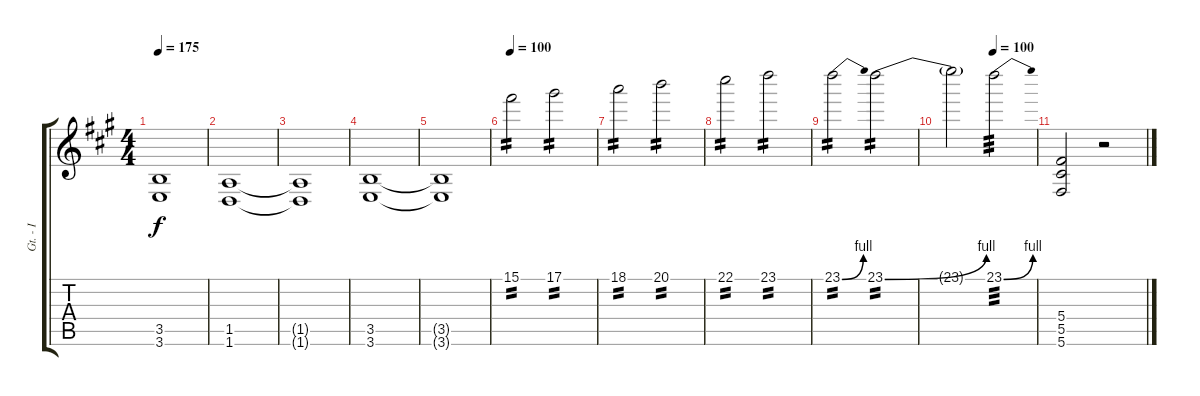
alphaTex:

\track ("Gt. - I" "Gt. - I") {instrument distortionguitar}
\staff {score tabs}
\tuning (Eb4 Bb3 Gb3 Db3 Ab2 Db2) {hide}
\ts (4 4)
\tempo 175
\clef g2
\ks f#minor
(3.5 3.6).1{dy f} |
(1.5 1.6).1 |
(1.5{t} 1.6{t}).1 |
(3.5 3.6).1 |
(3.5{t} 3.6{t}).1 |
\tempo 100
15.1.2{tp 2} 17.1.2{tp 2} |
18.1.2{tp 2} 20.1.2{tp 2} |
22.1.2{tp 2} 23.1.2{tp 2} |
23.1{be (bend 0 0 60 4)}.2{tp 2} 23.1{be (bend 0 0 60 4)}.2{tp 2} |
\tempo (100 0.5)
23.1{t}.2 23.1{be (bend 0 0 60 4)}.2{tp 3} |
(5.4 5.5 5.6).2 r.2
